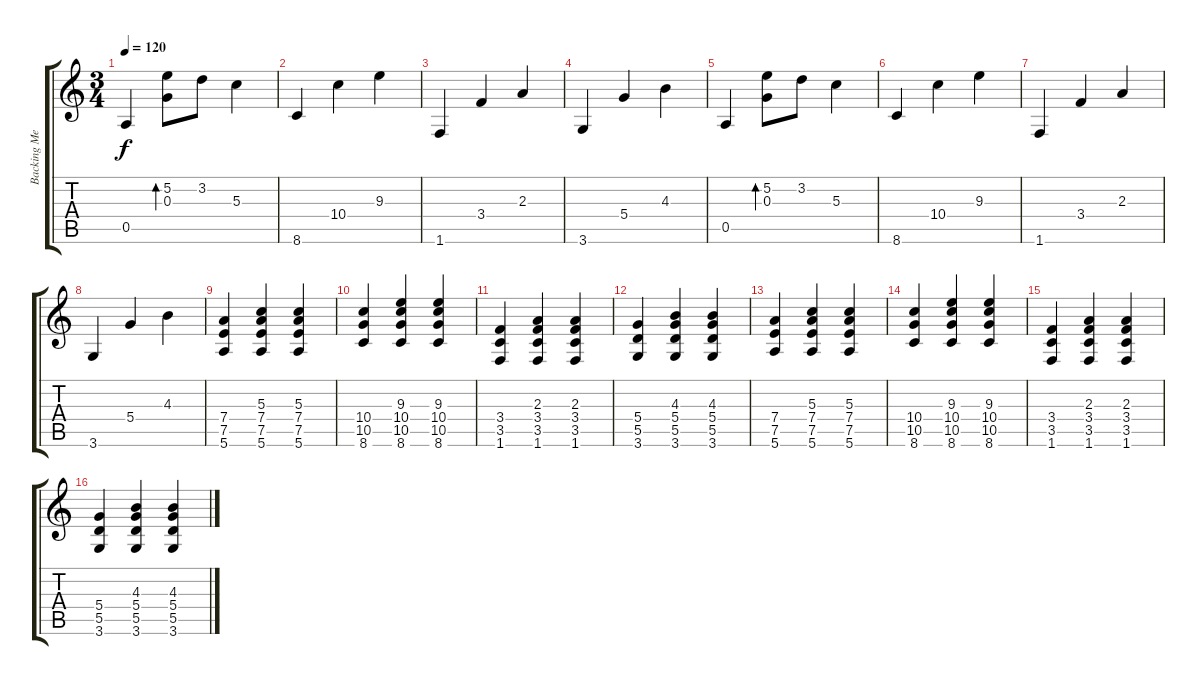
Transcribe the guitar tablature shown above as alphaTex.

\track ("Backing Melody" "Backing Me") {instrument electricguitarjazz}
\staff {score tabs}
\tuning (E4 B3 G3 D3 A2 E2) {hide}
\ts (3 4)
\tempo 120
\clef g2
\ks c
0.5.4{dy f} (5.2 0.3).8{bd 480} 3.2.8 5.3.4 |
8.6.4 10.4.4 9.3.4 |
1.6.4 3.4.4 2.3.4 |
3.6.4 5.4.4 4.3.4 |
0.5.4 (5.2 0.3).8{bd 480} 3.2.8 5.3.4 |
8.6.4 10.4.4 9.3.4 |
1.6.4 3.4.4 2.3.4 |
3.6.4 5.4.4 4.3.4 |
(7.4 7.5 5.6).4 (5.3 7.4 7.5 5.6).4 (5.3 7.4 7.5 5.6).4 |
(10.4 10.5 8.6).4 (9.3 10.4 10.5 8.6).4 (9.3 10.4 10.5 8.6).4 |
(3.4 3.5 1.6).4 (2.3 3.4 3.5 1.6).4 (2.3 3.4 3.5 1.6).4 |
(5.4 5.5 3.6).4 (4.3 5.4 5.5 3.6).4 (4.3 5.4 5.5 3.6).4 |
(7.4 7.5 5.6).4 (5.3 7.4 7.5 5.6).4 (5.3 7.4 7.5 5.6).4 |
(10.4 10.5 8.6).4 (9.3 10.4 10.5 8.6).4 (9.3 10.4 10.5 8.6).4 |
(3.4 3.5 1.6).4 (2.3 3.4 3.5 1.6).4 (2.3 3.4 3.5 1.6).4 |
(5.4 5.5 3.6).4 (4.3 5.4 5.5 3.6).4 (4.3 5.4 5.5 3.6).4
